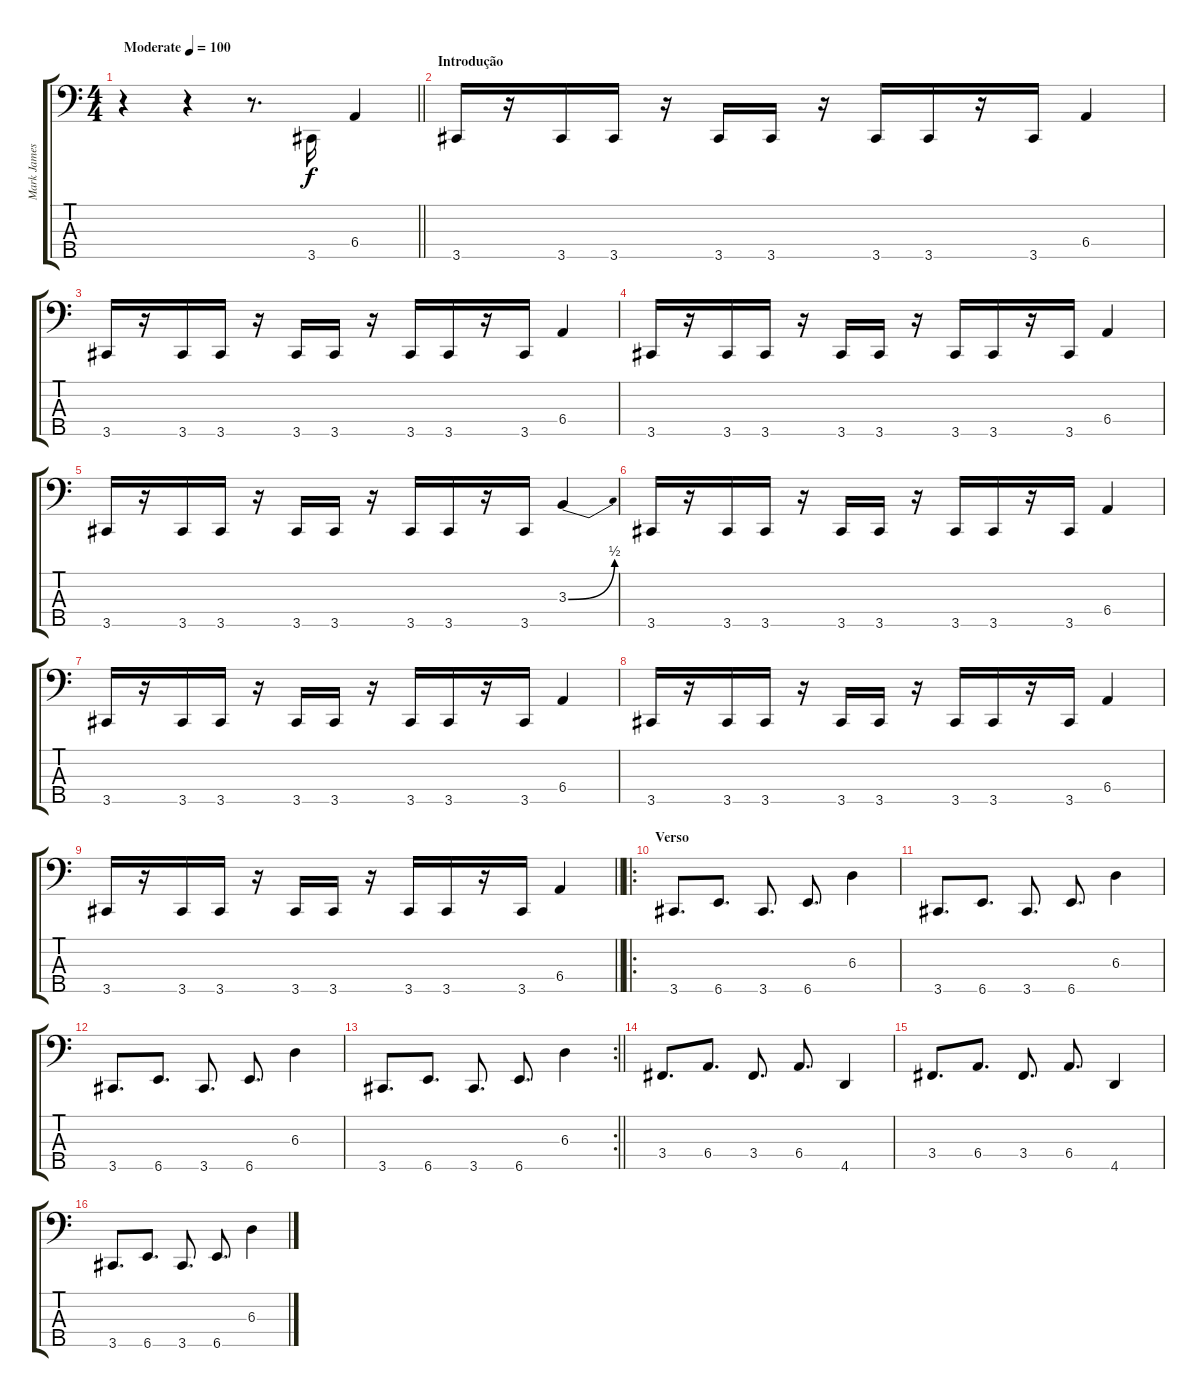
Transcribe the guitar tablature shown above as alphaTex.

\track ("Mark James" "Mark James") {instrument electricbasspick}
\staff {score tabs}
\tuning (Gb2 Db2 Ab1 Eb1 Bb0) {hide}
\ts (4 4)
\tempo (100 "Moderate")
\clef f4
\barLineRight lightlight
\ks c
r.4{dy f instrument electricbasspick} r.4 r.8{d} 3.5.16{beam Down} 6.4.4 |
\section ("" "Introdução")
3.5.16 r.16 3.5.16 3.5.16 r.16 3.5.16 3.5.16 r.16 3.5.16 3.5.16 r.16 3.5.16 6.4.4 |
3.5.16 r.16 3.5.16 3.5.16 r.16 3.5.16 3.5.16 r.16 3.5.16 3.5.16 r.16 3.5.16 6.4.4 |
3.5.16 r.16 3.5.16 3.5.16 r.16 3.5.16 3.5.16 r.16 3.5.16 3.5.16 r.16 3.5.16 6.4.4 |
3.5.16 r.16 3.5.16 3.5.16 r.16 3.5.16 3.5.16 r.16 3.5.16 3.5.16 r.16 3.5.16 3.3{be (bend 0 0 60 2)}.4 |
3.5.16 r.16 3.5.16 3.5.16 r.16 3.5.16 3.5.16 r.16 3.5.16 3.5.16 r.16 3.5.16 6.4.4 |
3.5.16 r.16 3.5.16 3.5.16 r.16 3.5.16 3.5.16 r.16 3.5.16 3.5.16 r.16 3.5.16 6.4.4 |
3.5.16 r.16 3.5.16 3.5.16 r.16 3.5.16 3.5.16 r.16 3.5.16 3.5.16 r.16 3.5.16 6.4.4 |
\barLineRight lightlight
3.5.16 r.16 3.5.16 3.5.16 r.16 3.5.16 3.5.16 r.16 3.5.16 3.5.16 r.16 3.5.16 6.4.4 |
\ro
\section ("" "Verso")
3.5.8{d} 6.5.8{d} 3.5.8{d} 6.5.8{d} 6.3.4 |
3.5.8{d} 6.5.8{d} 3.5.8{d} 6.5.8{d} 6.3.4 |
3.5.8{d} 6.5.8{d} 3.5.8{d} 6.5.8{d} 6.3.4 |
\rc 2
\barLineRight lightlight
3.5.8{d} 6.5.8{d} 3.5.8{d} 6.5.8{d} 6.3.4 |
3.4.8{d} 6.4.8{d} 3.4.8{d} 6.4.8{d} 4.5.4 |
3.4.8{d} 6.4.8{d} 3.4.8{d} 6.4.8{d} 4.5.4 |
3.5.8{d} 6.5.8{d} 3.5.8{d} 6.5.8{d} 6.3.4
